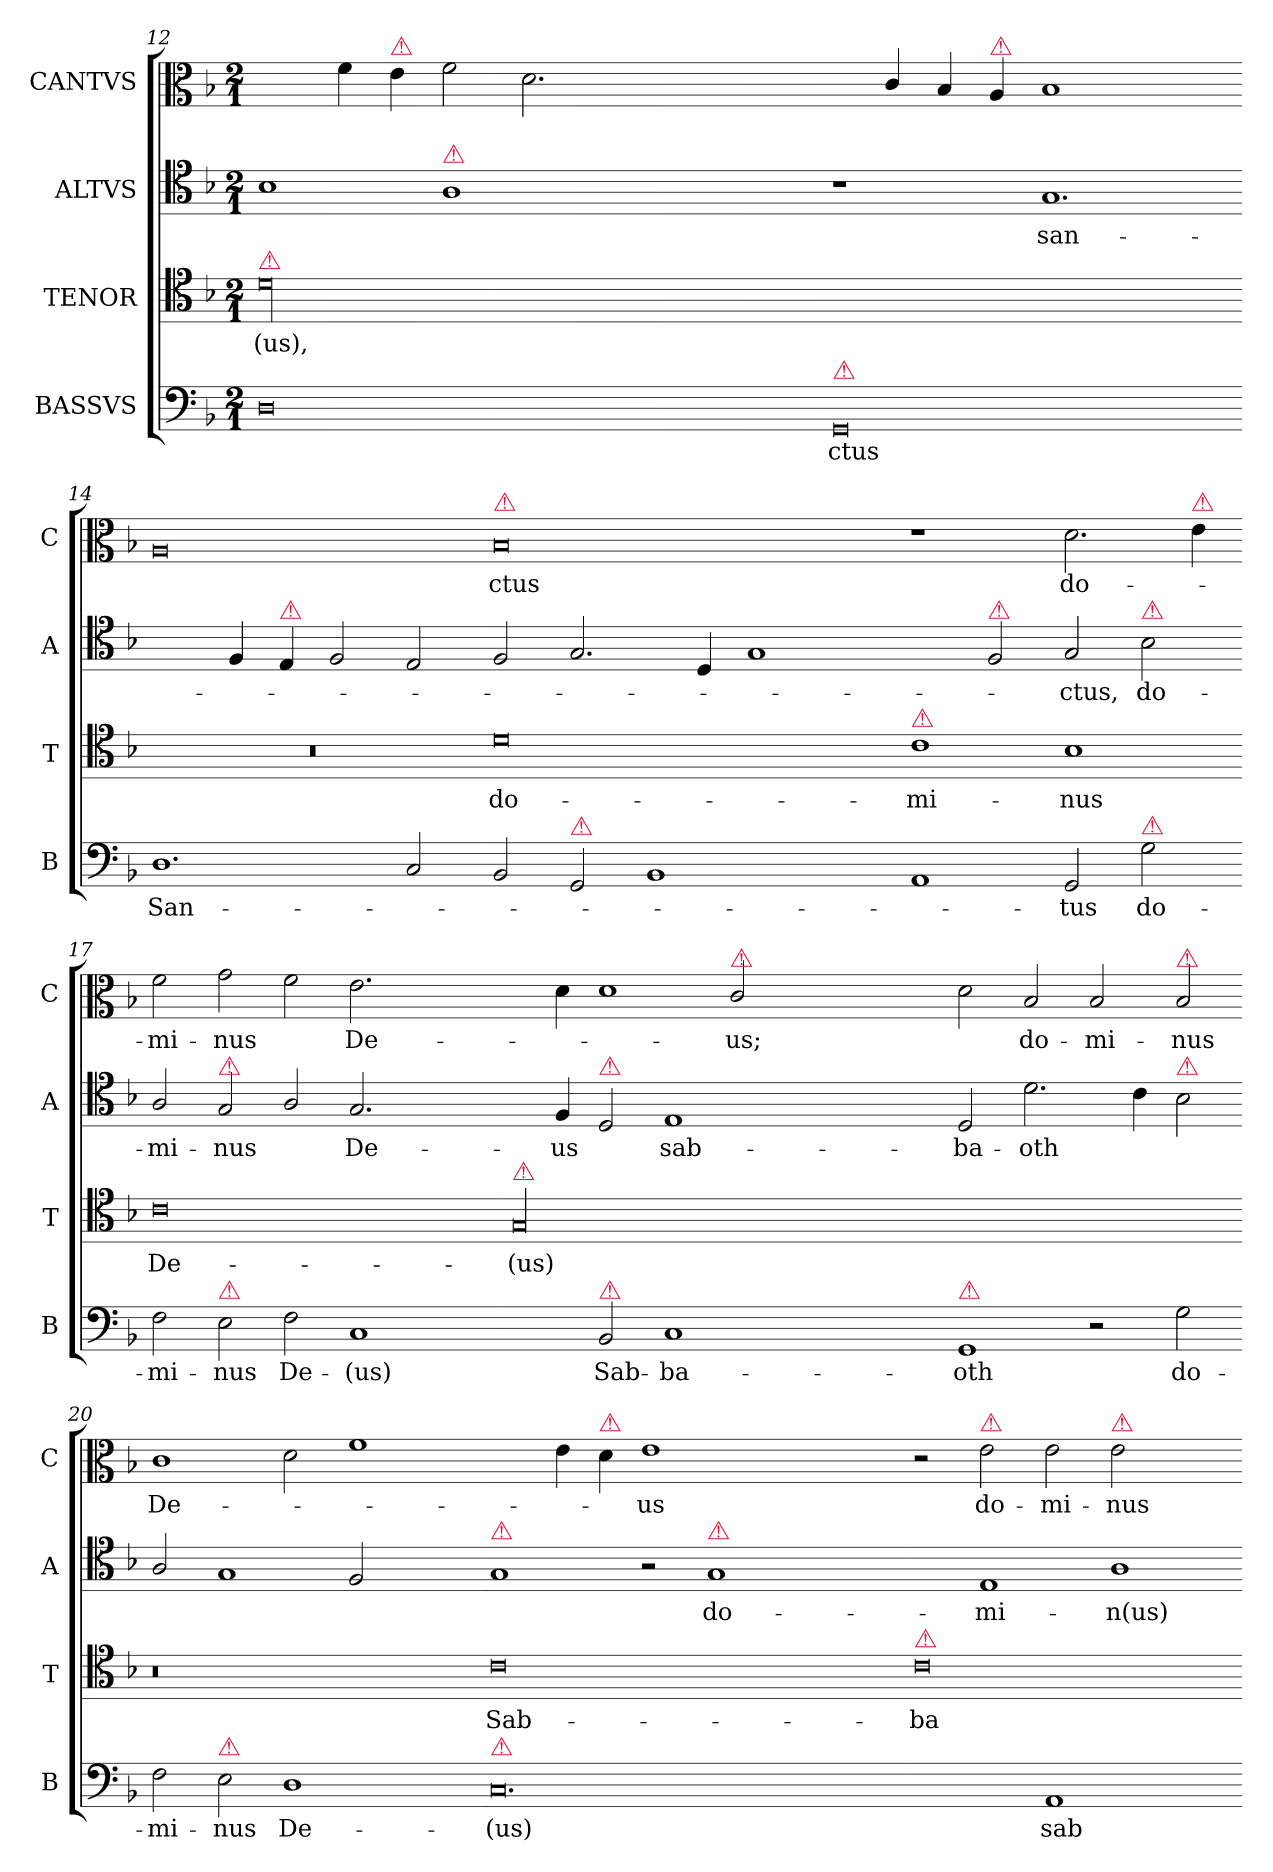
**kern	**text	**kern	**text	**kern	**text	**kern	**text
*part4	*part4	*part3	*part3	*part2	*part2	*part1	*part1
*staff4	*staff4	*staff3	*staff3	*staff2	*staff2	*staff1	*staff1
*I"BASSVS	*	*I"TENOR	*	*I"ALTVS	*	*I"CANTVS	*
*I'B	*	*I'T	*	*I'A	*	*I'C	*
*clefF4	*	*clefC4	*	*clefC4	*	*clefC3	*
*k[b-]	*	*k[b-]	*	*k[b-]	*	*k[b-]	*
*F:	*	*F:	*	*F:	*	*F:	*
*M2/1	*	*M2/1	*	*M2/1	*	*M2/1	*
=12	=12	=12	=12	=12	=12	=12	=12
!	!	!LO:TX:a:color=crimson:t=⚠	!	!	!	!	!
0D\	.	00d\	-(us),	1B-\	.	2ryy	.
.	.	.	.	.	.	4f\	.
!	!	!	!	!	!	!LO:TX:a:color=crimson:t=⚠	!
.	.	.	.	.	.	4e\	.
!	!	!	!	!LO:TX:a:color=crimson:t=⚠	!	!	!
.	.	.	.	1A\	.	2f\	.
.	.	.	.	.	.	2.d\	.
0ryy	.	.	.	0ryy	.	.	.
.	.	.	.	.	.	1..ryy	.
=13-	=13-	=13-	=13-	=13-	=13-	=13-	=13-
!LO:TX:a:color=crimson:t=⚠	!	!	!	!	!	!	!
!	!LO:LY:i	!	!	!	!	!	!
0GG/	-ctus	0ryy	.	1r	.	4ryy	.
.	.	.	.	.	.	4c/	.
.	.	.	.	.	.	4B-/	.
!	!	!	!	!	!	!LO:TX:a:color=crimson:t=⚠	!
.	.	.	.	.	.	4A/	.
.	.	.	.	1.G/	san-	1B-/	.
2ryy	.	2ryy	.	.	.	2ryy	.
=14-	=14-	=14-	=14-	=14-	=14-	=14-	=14-
!	!LO:LY:i	!	!	!	!	!	!
1.D\	San-	0r	.	2ryy	.	0A/	.
.	.	.	.	4F/	.	.	.
!	!	!	!	!LO:TX:a:color=crimson:t=⚠	!	!	!
.	.	.	.	4E/	.	.	.
.	.	.	.	2F/	.	.	.
2C/	.	.	.	2E/	.	.	.
=15-	=15-	=15-	=15-	=15-	=15-	=15-	=15-
!	!	!	!	!	!	!LO:TX:a:color=crimson:t=⚠	!
!	!	!	!LO:LY:i	!	!	!	!LO:LY:i
2BB-/	.	0d\	do-	2F/	.	0B-/	-ctus
!LO:TX:a:color=crimson:t=⚠	!	!	!	!	!	!	!
2GG/	.	.	.	2.G/	.	.	.
1BB-/	.	.	.	.	.	.	.
.	.	.	.	4D/	.	.	.
.	.	.	.	1G/	.	.	.
2ryy	.	2ryy	.	.	.	2ryy	.
=16-	=16-	=16-	=16-	=16-	=16-	=16-	=16-
!	!	!LO:TX:a:color=crimson:t=⚠	!	!	!	!	!
!	!	!	!LO:LY:i	!	!	!	!
1AA/	.	1c\	-mi-	2ryy	.	1r	.
!	!	!	!	!LO:TX:a:color=crimson:t=⚠	!	!	!
.	.	.	.	2F/	.	.	.
!	!LO:LY:i	!	!LO:LY:i	!	!	!	!
2GG/	-tus	1B-\	-nus	2G/	-ctus,	2.d\	do-
!	!	!	!	!LO:TX:a:color=crimson:t=⚠	!	!	!
!LO:TX:a:color=crimson:t=⚠	!	!	!	!	!	!	!
2G\	do-	.	.	2B-\	do-	.	.
!	!	!	!	!	!	!LO:TX:a:color=crimson:t=⚠	!
.	.	.	.	.	.	4e\	.
=17-	=17-	=17-	=17-	=17-	=17-	=17-	=17-
!	!	!	!LO:LY:i	!	!	!	!
2F\	-mi-	0c\	De-	2A/	-mi-	2f\	-mi-
!	!	!	!	!LO:TX:a:color=crimson:t=⚠	!	!	!
!LO:TX:a:color=crimson:t=⚠	!	!	!	!	!	!	!
2E\	-nus	.	.	2G/	-nus	2g\	-nus
2F\	De-	.	.	2A/	.	2f\	.
1C/	-(us)	.	.	2.G/	De-	2.e\	De-
.	.	2ryy	.	.	.	.	.
.	.	.	.	4ryy	.	4ryy	.
=18-	=18-	=18-	=18-	=18-	=18-	=18-	=18-
!	!	!LO:TX:a:color=crimson:t=⚠	!	!	!	!	!
!	!	!	!LO:LY:i	!	!	!	!
2ryy	.	00G/	-(us)	4ryy	.	4ryy	.
.	.	.	.	4F/	-us	4d\	.
!	!	!	!	!LO:TX:a:color=crimson:t=⚠	!	!	!
!LO:TX:a:color=crimson:t=⚠	!	!	!	!	!	!	!
2BB-/	Sab-	.	.	2D/	.	1d\	.
1C/	-ba-	.	.	1E/	sab-	.	.
!	!	!	!	!	!	!LO:TX:a:color=crimson:t=⚠	!
.	.	.	.	.	.	2c/	-us;
0ryy	.	.	.	0ryy	.	0ryy	.
=19-	=19-	=19-	=19-	=19-	=19-	=19-	=19-
!LO:TX:a:color=crimson:t=⚠	!	!	!	!	!	!	!
1GG/	-oth	0ryy	.	2D/	-ba-	2d\	.
!	!	!	!	!	!	!	!LO:LY:i
.	.	.	.	2.d\	-oth	2B-/	do-
!	!	!	!	!	!	!	!LO:LY:i
2r	.	.	.	.	.	2B-/	-mi-
.	.	.	.	4c\	.	.	.
!	!	!	!	!	!	!LO:TX:a:color=crimson:t=⚠	!
!	!	!	!	!LO:TX:a:color=crimson:t=⚠	!	!	!
!	!LO:LY:i	!	!	!	!	!	!LO:LY:i
2G\	do-	.	.	2B-\	.	2B-/	-nus
=20-	=20-	=20-	=20-	=20-	=20-	=20-	=20-
!	!LO:LY:i	!	!	!	!	!	!LO:LY:i
2F\	-mi-	0r	.	2A/	.	1c\	De-
!LO:TX:a:color=crimson:t=⚠	!	!	!	!	!	!	!
!	!LO:LY:i	!	!	!	!	!	!
2E\	-nus	.	.	1G/	.	.	.
!	!LO:LY:i	!	!	!	!	!	!
1D\	De-	.	.	.	.	2d\	.
.	.	.	.	2F/	.	1f\	.
2ryy	.	2ryy	.	2ryy	.	.	.
=21-	=21-	=21-	=21-	=21-	=21-	=21-	=21-
!	!	!	!	!LO:TX:a:color=crimson:t=⚠	!	!	!
!LO:TX:a:color=crimson:t=⚠	!	!	!	!	!	!	!
!	!LO:LY:i	!	!	!	!	!	!
0.C/	-(us)	0c\	Sab-	1G/	.	2ryy	.
.	.	.	.	.	.	4e\	.
!	!	!	!	!	!	!LO:TX:a:color=crimson:t=⚠	!
.	.	.	.	.	.	4d\	.
!	!	!	!	!	!	!	!LO:LY:i
.	.	.	.	2r	.	1e\	-us
!	!	!	!	!LO:TX:a:color=crimson:t=⚠	!	!	!
.	.	.	.	1G/	do-	.	.
.	.	1ryy	.	.	.	1ryy	.
.	.	.	.	2ryy	.	.	.
=22-	=22-	=22-	=22-	=22-	=22-	=22-	=22-
!	!	!LO:TX:a:color=crimson:t=⚠	!	!	!	!	!
1ryy	.	0c\	-ba-	2ryy	.	2r	.
!	!	!	!	!	!	!LO:TX:a:color=crimson:t=⚠	!
.	.	.	.	1E/	-mi-	2e\	do-
!	!LO:LY:i	!	!	!	!	!	!
1AA/	sab-	.	.	.	.	2e\	-mi-
!	!	!	!	!	!	!LO:TX:a:color=crimson:t=⚠	!
.	.	.	.	1A\	-n(us)	2e\	-nus
2ryy	.	2ryy	.	.	.	2ryy	.
=-	=-	=-	=-	=-	=-	=-	=-
*-	*-	*-	*-	*-	*-	*-	*-
